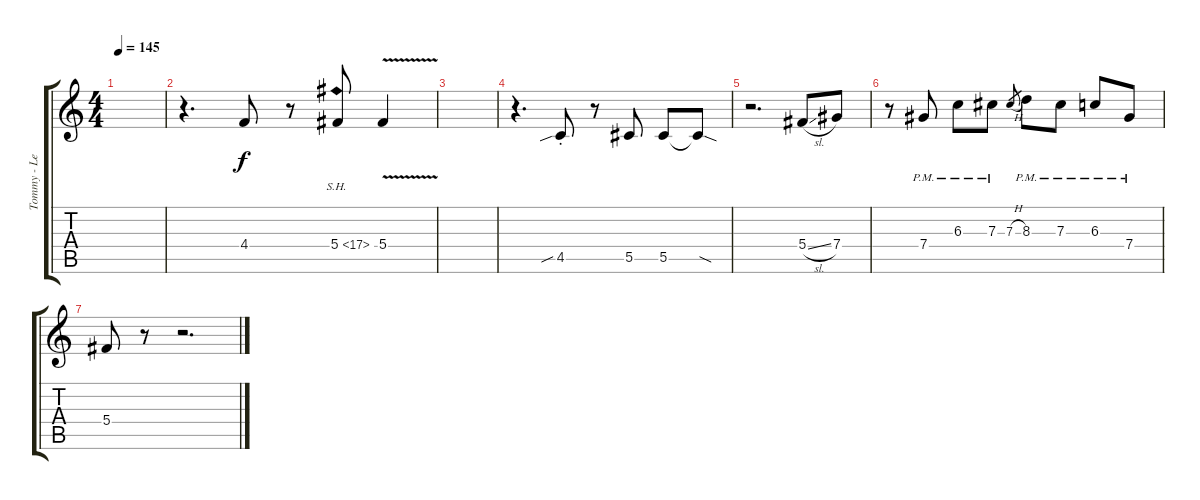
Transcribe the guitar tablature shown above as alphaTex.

\track ("Tommy - Lead Guitar" "Tommy - Le") {instrument distortionguitar}
\staff {score tabs}
\tuning (Eb4 Bb3 Gb3 Db3 Ab2 Eb2) {hide}
\ts (4 4)
\tempo 145
\clef g2
\ks c
|
r.4{d} 4.4.8 r.8 5.4{sh 12}.8 5.4{v}.4 |
|
r.4{d} 4.5{sib st}.8 r.8 5.5.8 5.5.8 5.5{sod t}.8 |
r.2{d} 5.4{sl}.8 7.4.8 |
r.8 7.4{pm}.8 6.3{pm}.8 7.3{pm}.8 7.3{h}.8{gr} 8.3{pm}.8 7.3{pm}.8 6.3{pm}.8 7.4{pm}.8 |
5.4.8 r.8 r.2{d}
